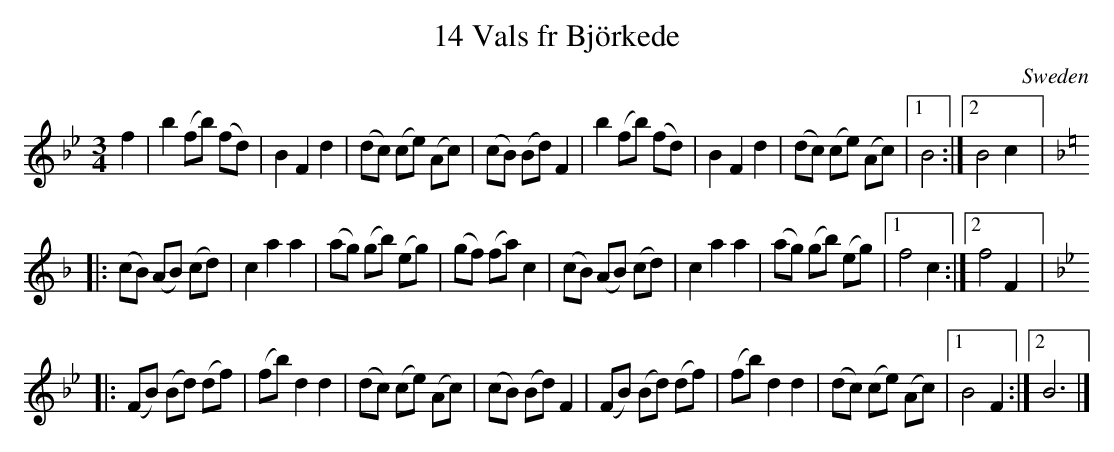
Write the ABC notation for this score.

X:1
T:14 Vals fr Björkede
O:Sweden
M:3/4
K:Bb major
f2 |\
b2 (fb) (fd) | B2F2d2 | (dc) (ce) (Ac) | (cB) (Bd) F2 | \
b2 (fb) (fd) | B2F2d2 | (dc) (ce) (Ac) |1 B4 :|2 B4c2 |:[K:F]
(cB) (AB) (cd) | c2a2a2 | (ag) (gb) (eg) | (gf) (fa) c2 |\
(cB) (AB) (cd) | c2a2a2 | (ag) (gb) (eg) |1 f4c2 :|2 f4 F2 |: [K:Bb]
(FB) (Bd) (df) | (fb) d2d2 | (dc) (ce) (Ac) | (cB) (Bd) F2 | \
(FB) (Bd) (df) | (fb) d2d2 | (dc) (ce) (Ac) |1 B4 F2 :|2 B6|]
